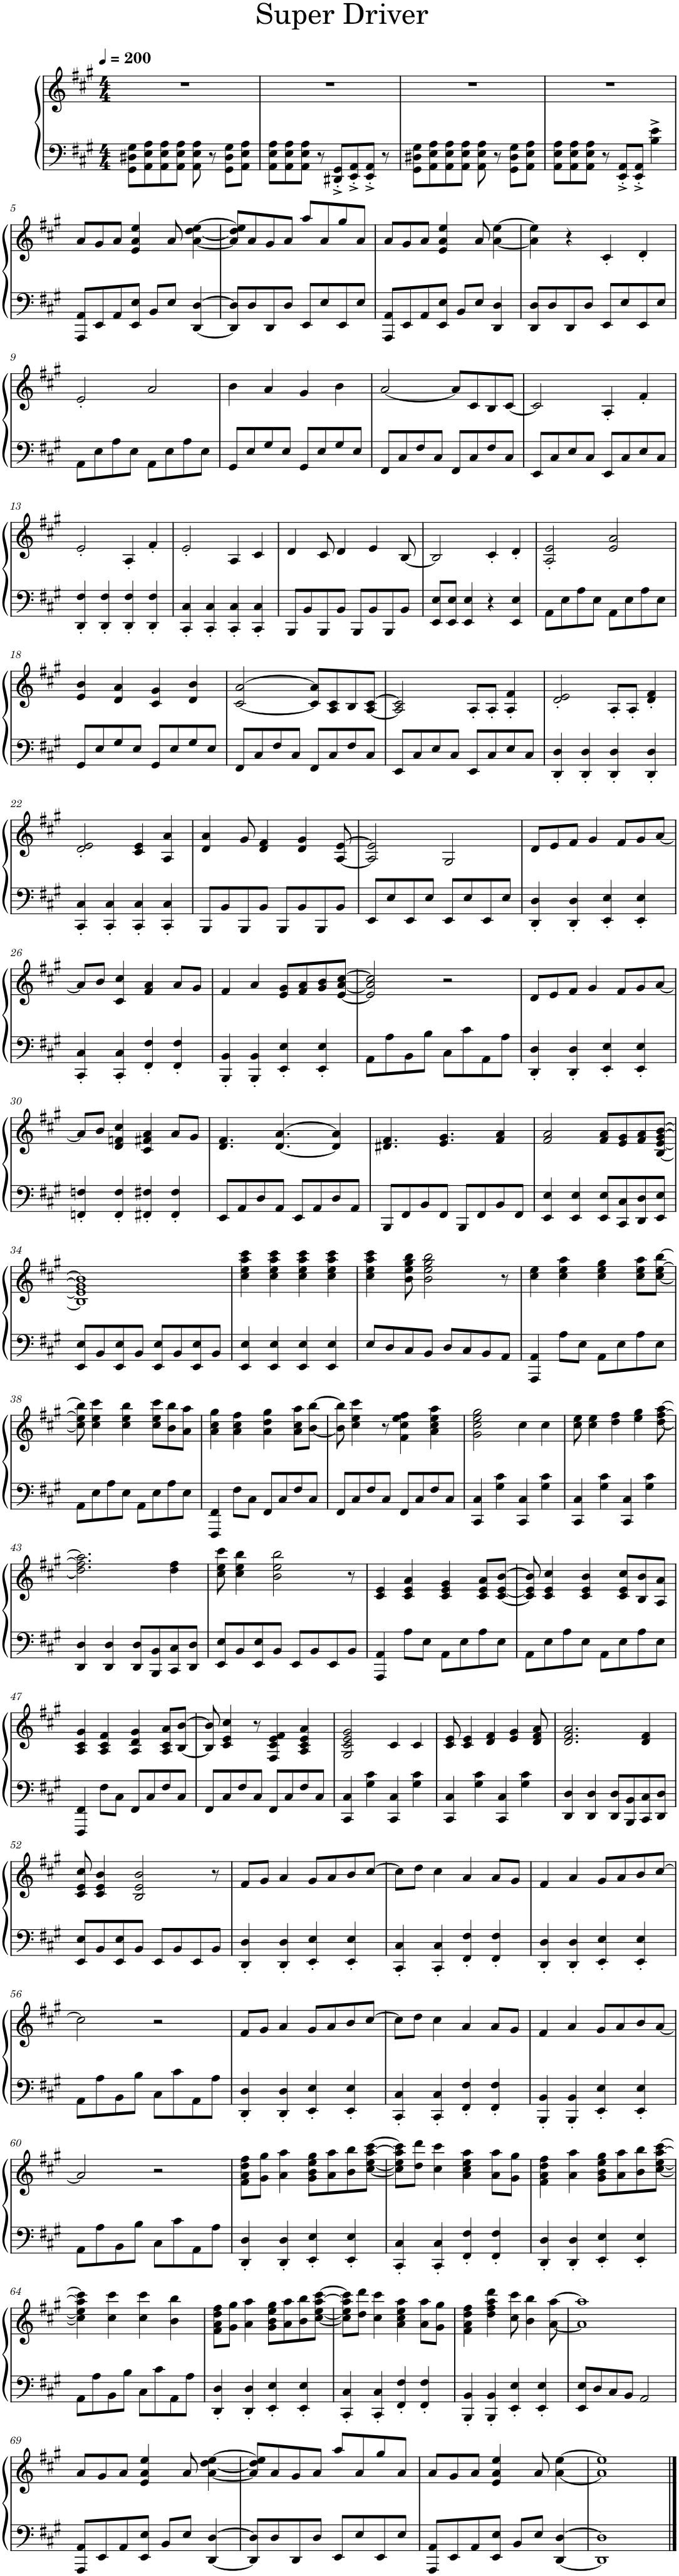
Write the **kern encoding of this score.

**kern	**kern
*part1	*part1
*staff2	*staff1
*I"钢琴	*
*clefF4	*clefG2
*k[f#c#g#]	*k[f#c#g#]
*M4/4	*M4/4
*MM200	*MM200
=1	=1
8GG#\ 8D#X\ 8G#\L	1r
8AA\ 8E\ 8A\	.
8AA\ 8E\ 8A\	.
8AA\ 8E\ 8A\J	.
8AA\ 8E\ 8A\	.
8r	.
8GG#\ 8D#\ 8G#\L	.
8AA\ 8E\ 8A\J	.
=2	=2
8AA\ 8E\ 8A\L	1r
8AA\ 8E\ 8A\	.
8AA\ 8E\ 8A\J	.
8r	.
8DD#X/'^ 8GG#/'^L	.
8EE/'^ 8AA/'^	.
8EE/'^ 8AA/'^J	.
8r	.
=3	=3
8GG#\ 8D#X\ 8G#\L	1r
8AA\ 8E\ 8A\	.
8AA\ 8E\ 8A\	.
8AA\ 8E\ 8A\J	.
8AA\ 8E\ 8A\	.
8r	.
8GG#\ 8D#\ 8G#\L	.
8AA\ 8E\ 8A\J	.
=4	=4
8AA\ 8E\ 8A\L	1r
8AA\ 8E\ 8A\	.
8AA\ 8E\ 8A\J	.
8r	.
8EE/'^ 8AA/'^L	.
8EE/'^ 8AA/'^J	.
4B\^ 4e\^	.
!!LO:LB:g=z
=5	=5
8AAA/ 8AA/L	8a/L
8EE/	8g#/
8AA/	8a/J
8EE/ 8E/J	4e/ 4a/ 4ee/
8BB/L	.
8E/J	8a/
[4DD/ [4D/	[4a\ [4dd\ [4ee\
=6	=6
8DD/] 8D/]L	8a/] 8dd/] 8ee/]L
8D/	8a/
8DD/	8g#/
8D/J	8a/J
8EE/L	8aa/L
8E/	8a/
8EE/	8gg#/
8E/J	8a/J
=7	=7
8AAA/ 8AA/L	8a/L
8EE/	8g#/
8AA/	8a/J
8EE/ 8E/J	4e/ 4a/ 4ee/
8BB/L	.
8E/J	8a/
4DD/ 4D/	[4a\ [4ee\
=8	=8
8DD/ 8D/L	4a\] 4ee\]
8D/	.
8DD/	4r
8D/J	.
8EE/L	4c#'/
8E/	.
8EE/	4d'/
8E/J	.
!!LO:LB:g=z
=9	=9
8AA\L	2e'/
8E\	.
8A\	.
8E\J	.
8AA\L	2a/
8E\	.
8A\	.
8E\J	.
=10	=10
8GG#/L	4b\
8E/	.
8G#/	4a/
8E/J	.
8GG#/L	4g#/
8E/	.
8G#/	4b\
8E/J	.
=11	=11
8FF#/L	[2a/
8C#/	.
8F#/	.
8C#/J	.
8FF#/L	8a/L]
8C#/	8c#/
8F#/	8B/
8C#/J	[8c#/J
=12	=12
8EE/L	2c#/]
8C#/	.
8E/	.
8C#/J	.
8EE/L	4A'/
8C#/	.
8E/	4f#'/
8C#/J	.
!!LO:LB:g=z
=13	=13
4DD/' 4F#/'	2e'/
4DD/' 4F#/'	.
4DD/' 4F#/'	4A'/
4DD/' 4F#/'	4f#'/
=14	=14
4CC#/' 4C#/'	2e'/
4CC#/' 4C#/'	.
4CC#/' 4C#/'	4A/
4CC#/' 4C#/'	4c#/
=15	=15
8BBB/L	4d/
8BB/	.
8BBB/	8c#/
8BB/J	4d/
8BBB/L	.
8BB/	4e/
8BBB/	.
8BB/J	[8B/
=16	=16
8EE/ 8E/L	2B/]
8EE/ 8E/J	.
4EE/ 4E/	.
4r	4c#'/
4EE/ 4E/	4d'/
=17	=17
8AA\L	2A/' 2e/'
8E\	.
8A\	.
8E\J	.
8AA\L	2e/ 2a/
8E\	.
8A\	.
8E\J	.
!!LO:LB:g=z
=18	=18
8GG#/L	4e/ 4b/
8E/	.
8G#/	4d/ 4a/
8E/J	.
8GG#/L	4c#/ 4g#/
8E/	.
8G#/	4d/ 4b/
8E/J	.
=19	=19
8FF#/L	[2c#/ [2a/
8C#/	.
8F#/	.
8C#/J	.
8FF#/L	8c#/] 8a/]L
8C#/	8A/ 8c#/
8F#/	8B/
8C#/J	[8A/ [8c#/J
=20	=20
8EE/L	2A/] 2c#/]
8C#/	.
8E/	.
8C#/J	.
8EE/L	8A'/L
8C#/	8A'/J
8E/	4A/' 4f#/'
8C#/J	.
=21	=21
4DD/' 4D/'	2d/' 2e/'
4DD/' 4D/'	.
4DD/' 4D/'	8A'/L
.	8A'/J
4DD/' 4D/'	4d/' 4f#/'
!!LO:LB:g=z
=22	=22
4CC#/' 4C#/'	2d/' 2e/'
4CC#/' 4C#/'	.
4CC#/' 4C#/'	4c#/ 4e/
4CC#/' 4C#/'	4A/ 4a/
=23	=23
8BBB/L	4d/ 4a/
8BB/	.
8BBB/	8g#/
8BB/J	4d/ 4f#/
8BBB/L	.
8BB/	4d/ 4g#/
8BBB/	.
8BB/J	[8A/ [8e/
=24	=24
8EE/L	2A/] 2e/]
8E/	.
8EE/	.
8E/J	.
8EE/L	2G#/
8E/	.
8EE/	.
8E/J	.
=25	=25
4DD/' 4D/'	8d/L
.	8e/
4DD/' 4D/'	8f#/J
.	4g#/
4EE/' 4E/'	.
.	8f#/L
4EE/' 4E/'	8g#/
.	[8a/J
!!LO:LB:g=z
=26	=26
4CC#/' 4C#/'	8a/L]
.	8b/J
4CC#/' 4C#/'	4c#/ 4cc#/
4FF#/' 4F#/'	4f#/ 4a/
4FF#/' 4F#/'	8a/L
.	8g#/J
=27	=27
4BBB/' 4BB/'	4f#/
4BBB/' 4BB/'	4a/
4EE/' 4E/'	8e/ 8g#/L
.	8f#/ 8a/
4EE/' 4E/'	8g#/ 8b/
.	[8e/ [8a/ [8cc#/J
=28	=28
8AA\L	2e/] 2a/] 2cc#/]
8A\	.
8BB\	.
8B\J	.
8C#\L	2r
8c#\	.
8AA\	.
8A\J	.
=29	=29
4DD/' 4D/'	8d/L
.	8e/
4DD/' 4D/'	8f#/J
.	4g#/
4EE/' 4E/'	.
.	8f#/L
4EE/' 4E/'	8g#/
.	[8a/J
!!LO:LB:g=z
=30	=30
4FFn/' 4Fn/'	8a/L]
.	8b/J
4FF/' 4F/'	4d/ 4fn/ 4cc#/
4FF#X/' 4F#X/'	4c#/ 4f#X/ 4a/
4FF#/' 4F#/'	8a/L
.	8g#/J
=31	=31
8EE/L	4.d/ 4.f#/
8AA/	.
8D/	.
8AA/J	[4.d/ [4.a/
8EE/L	.
8AA/	.
8D/	4d/] 4a/]
8AA/J	.
=32	=32
8BBB/L	4.d#X/ 4.f#/
8FF#/	.
8BB/	.
8FF#/J	4.e/ 4.g#/
8BBB/L	.
8FF#/	.
8BB/	4f#/ 4a/
8FF#/J	.
=33	=33
4EE/ 4E/	2f#/ 2a/
4EE/ 4E/	.
8EE/ 8E/L	8f#/ 8a/L
8CC#/ 8C#/	8e/ 8g#/
8DD/ 8D/	8f#/ 8a/
8EE/ 8E/J	[8B/ [8e/ [8g#/ [8b/J
!!LO:LB:g=z
=34	=34
8EE/ 8E/L	1B] 1e] 1g#] 1b]
8BB/	.
8EE/ 8E/	.
8BB/J	.
8EE/ 8E/L	.
8BB/	.
8EE/ 8E/	.
8BB/J	.
=35	=35
4EE/ 4E/	4cc#\ 4ee\ 4aa\ 4ccc#\
4EE/ 4E/	4cc#\ 4ee\ 4aa\ 4ccc#\
4EE/ 4E/	4cc#\ 4ee\ 4aa\ 4ccc#\
4EE/ 4E/	4cc#\ 4ee\ 4aa\ 4ccc#\
=36	=36
8E/L	4cc#\ 4ee\ 4aa\ 4ccc#\
8D/	.
8C#/	8b\ 8ee\ 8gg#\ 8bb\
8BB/J	2b\ 2ee\ 2gg#\ 2bb\
8D/L	.
8C#/	.
8BB/	.
8AA/J	8r
=37	=37
4AAA/ 4AA/	4cc#\ 4ee\
8A\L	4cc#\ 4ee\ 4aa\
8E\J	.
8AA\L	4cc#\ 4ee\ 4gg#\
8E\	.
8A\	8cc#\ 8ee\ 8aa\L
8E\J	[8cc#\ [8ee\ [8bb\J
!!LO:LB:g=z
=38	=38
8AA\L	8cc#\] 8ee\] 8bb\]
8E\	4cc#\ 4ee\ 4ccc#\
8A\	.
8E\J	4cc#\ 4ee\ 4bb\
8AA\L	.
8E\	8cc#\ 8ee\ 8ccc#\L
8A\	8b\ 8bb\
8E\J	8a\ 8aa\J
=39	=39
4FFF#/ 4FF#/	4a\ 4cc#\ 4gg#\
8F#\L	4a\ 4cc#\ 4ff#\
8C#\J	.
8FF#/L	4a\ 4dd\ 4gg#\
8C#/	.
8F#/	8a\ 8cc#\ 8aa\L
8C#/J	[8b\ [8bb\J
=40	=40
8FF#/L	8b\] 8bb\]
8C#/	4cc#\ 4ee\ 4ccc#\
8F#/	.
8C#/J	8r
8FF#/L	4f#\ 4cc#\ 4ee\ 4ff#\
8C#/	.
8F#/	4a\ 4cc#\ 4ee\ 4aa\
8C#/J	.
=41	=41
4CC#/ 4C#/	2g#\ 2cc#\ 2ee\ 2gg#\
4G#\ 4c#\	.
4CC#/ 4C#/	4cc#\
4G#\ 4c#\	4cc#\
=42	=42
4CC#/ 4C#/	8cc#\ 8ee\
.	4cc#\ 4ee\
4G#\ 4c#\	.
.	4dd\ 4ff#\
4CC#/ 4C#/	.
.	4ee\ 4gg#\
4G#\ 4c#\	.
.	[8dd\ [8ff#\ [8aa\
!!LO:LB:g=z
=43	=43
4DD/ 4D/	2.dd\] 2.ff#\] 2.aa\]
4DD/ 4D/	.
8DD/ 8D/L	.
8BBB/ 8BB/	.
8CC#/ 8C#/	4dd\ 4ff#\
8DD/ 8D/J	.
=44	=44
8EE/ 8E/L	8cc#\ 8ee\ 8ccc#\
8BB/	4cc#\ 4ee\ 4bb\
8EE/ 8E/	.
8BB/J	2b\ 2ee\ 2bb\
8EE/L	.
8BB/	.
8EE/	.
8BB/J	8r
=45	=45
4AAA/ 4AA/	4c#/ 4e/
8A\L	4c#/ 4e/ 4a/
8E\J	.
8AA\L	4c#/ 4e/ 4g#/
8E\	.
8A\	8c#/ 8e/ 8a/L
8E\J	[8c#/ [8e/ [8b/J
=46	=46
8AA\L	8c#/] 8e/] 8b/]
8E\	4c#/ 4e/ 4cc#/
8A\	.
8E\J	4c#/ 4e/ 4b/
8AA\L	.
8E\	8c#/ 8e/ 8cc#/L
8A\	8B/ 8b/
8E\J	8A/ 8a/J
!!LO:LB:g=z
=47	=47
4FFF#/ 4FF#/	4A/ 4c#/ 4g#/
8F#\L	4A/ 4c#/ 4f#/
8C#\J	.
8FF#/L	4A/ 4d/ 4g#/
8C#/	.
8F#/	8A/ 8c#/ 8a/L
8C#/J	[8B/ [8b/J
=48	=48
8FF#/L	8B/] 8b/]
8C#/	4c#/ 4e/ 4cc#/
8F#/	.
8C#/J	8r
8FF#/L	4F#/ 4c#/ 4e/ 4f#/
8C#/	.
8F#/	4A/ 4c#/ 4e/ 4a/
8C#/J	.
=49	=49
4CC#/ 4C#/	2G#/ 2c#/ 2e/ 2g#/
4G#\ 4c#\	.
4CC#/ 4C#/	4c#/
4G#\ 4c#\	4c#/
=50	=50
4CC#/ 4C#/	8c#/ 8e/
.	4c#/ 4e/
4G#\ 4c#\	.
.	4d/ 4f#/
4CC#/ 4C#/	.
.	4e/ 4g#/
4G#\ 4c#\	.
.	8d/ 8f#/ 8a/
=51	=51
4DD/ 4D/	2.d/ 2.f#/ 2.a/
4DD/ 4D/	.
8DD/ 8D/L	.
8BBB/ 8BB/	.
8CC#/ 8C#/	4d/ 4f#/
8DD/ 8D/J	.
!!LO:LB:g=z
=52	=52
8EE/ 8E/L	8c#/ 8e/ 8cc#/
8BB/	4c#/ 4e/ 4b/
8EE/ 8E/	.
8BB/J	2B/ 2e/ 2b/
8EE/L	.
8BB/	.
8EE/	.
8BB/J	8r
=53	=53
4DD/' 4D/'	8f#/L
.	8g#/J
4DD/' 4D/'	4a/
4EE/' 4E/'	8g#/L
.	8a/
4EE/' 4E/'	8b/
.	[8cc#/J
=54	=54
4CC#/' 4C#/'	8cc#\L]
.	8dd\J
4CC#/' 4C#/'	4cc#\
4FF#/' 4F#/'	4a/
4FF#/' 4F#/'	8a/L
.	8g#/J
=55	=55
4DD/' 4D/'	4f#/
4DD/' 4D/'	4a/
4EE/' 4E/'	8g#/L
.	8a/
4EE/' 4E/'	8b/
.	[8cc#/J
!!LO:LB:g=z
=56	=56
8AA\L	2cc#\]
8A\	.
8BB\	.
8B\J	.
8C#\L	2r
8c#\	.
8AA\	.
8A\J	.
=57	=57
4DD/' 4D/'	8f#/L
.	8g#/J
4DD/' 4D/'	4a/
4EE/' 4E/'	8g#/L
.	8a/
4EE/' 4E/'	8b/
.	[8cc#/J
=58	=58
4CC#/' 4C#/'	8cc#\L]
.	8dd\J
4CC#/' 4C#/'	4cc#\
4FF#/' 4F#/'	4a/
4FF#/' 4F#/'	8a/L
.	8g#/J
=59	=59
4BBB/' 4BB/'	4f#/
4BBB/' 4BB/'	4a/
4EE/' 4E/'	8g#/L
.	8a/
4EE/' 4E/'	8b/
.	[8a/J
!!LO:LB:g=z
=60	=60
8AA\L	2a/]
8A\	.
8BB\	.
8B\J	.
8C#\L	2r
8c#\	.
8AA\	.
8A\J	.
=61	=61
4DD/' 4D/'	8f#\ 8a\ 8dd\ 8ff#\L
.	8g#\ 8gg#\J
4DD/' 4D/'	4a\ 4aa\
4EE/' 4E/'	8g#\ 8b\ 8ee\ 8gg#\L
.	8a\ 8aa\
4EE/' 4E/'	8b\ 8bb\
.	[8cc#\ [8ee\ [8aa\ [8ccc#\J
=62	=62
4CC#/' 4C#/'	8cc#\] 8ee\] 8aa\] 8ccc#\]L
.	8dd\ 8ddd\J
4CC#/' 4C#/'	4cc#\ 4ccc#\
4FF#/' 4F#/'	4a\ 4cc#\ 4ee\ 4aa\
4FF#/' 4F#/'	8a\ 8aa\L
.	8g#\ 8gg#\J
=63	=63
4DD/' 4D/'	4f#\ 4a\ 4dd\ 4ff#\
4DD/' 4D/'	4a\ 4aa\
4EE/' 4E/'	8g#\ 8b\ 8ee\ 8gg#\L
.	8a\ 8aa\
4EE/' 4E/'	8b\ 8bb\
.	[8cc#\ [8ee\ [8aa\ [8ccc#\J
!!LO:LB:g=z
=64	=64
8AA\L	4cc#\] 4ee\] 4aa\] 4ccc#\]
8A\	.
8BB\	4cc#\ 4ccc#\
8B\J	.
8C#\L	4cc#\ 4ccc#\
8c#\	.
8AA\	4b\ 4bb\
8A\J	.
=65	=65
4DD/' 4D/'	8f#\ 8a\ 8dd\ 8ff#\L
.	8g#\ 8gg#\J
4DD/' 4D/'	4a\ 4aa\
4EE/' 4E/'	8g#\ 8b\ 8ee\ 8gg#\L
.	8a\ 8aa\
4EE/' 4E/'	8b\ 8bb\
.	[8cc#\ [8ee\ [8aa\ [8ccc#\J
=66	=66
4CC#/' 4C#/'	8cc#\] 8ee\] 8aa\] 8ccc#\]L
.	8dd\ 8ddd\J
4CC#/' 4C#/'	4cc#\ 4ccc#\
4FF#/' 4F#/'	4a\ 4cc#\ 4ee\ 4aa\
4FF#/' 4F#/'	8a\ 8aa\L
.	8g#\ 8gg#\J
=67	=67
4BBB/' 4BB/'	4f#\ 4a\ 4dd\ 4ff#\
4BBB/' 4BB/'	4dd\ 4ff#\ 4aa\ 4ddd\
4EE/' 4E/'	8cc#\ 8ccc#\
.	4b\ 4bb\
4EE/' 4E/'	.
.	[8a\ [8aa\
=68	=68
8EE/ 8E/L	1a] 1aa]
8D/	.
8C#/	.
8BB/J	.
2AA/	.
!!LO:LB:g=z
=69	=69
8AAA/ 8AA/L	8a/L
8EE/	8g#/
8AA/	8a/J
8EE/ 8E/J	4e/ 4a/ 4ee/
8BB/L	.
8E/J	8a/
[4DD/ [4D/	[4a\ [4dd\ [4ee\
=70	=70
8DD/] 8D/]L	8a/] 8dd/] 8ee/]L
8D/	8a/
8DD/	8g#/
8D/J	8a/J
8EE/L	8aa/L
8E/	8a/
8EE/	8gg#/
8E/J	8a/J
=71	=71
8AAA/ 8AA/L	8a/L
8EE/	8g#/
8AA/	8a/J
8EE/ 8E/J	4e/ 4a/ 4ee/
8BB/L	.
8E/J	8a/
[4DD/ [4D/	[4a\ [4ee\
=72	=72
1DD] 1D]	1a] 1ee]
==	==
*-	*-
